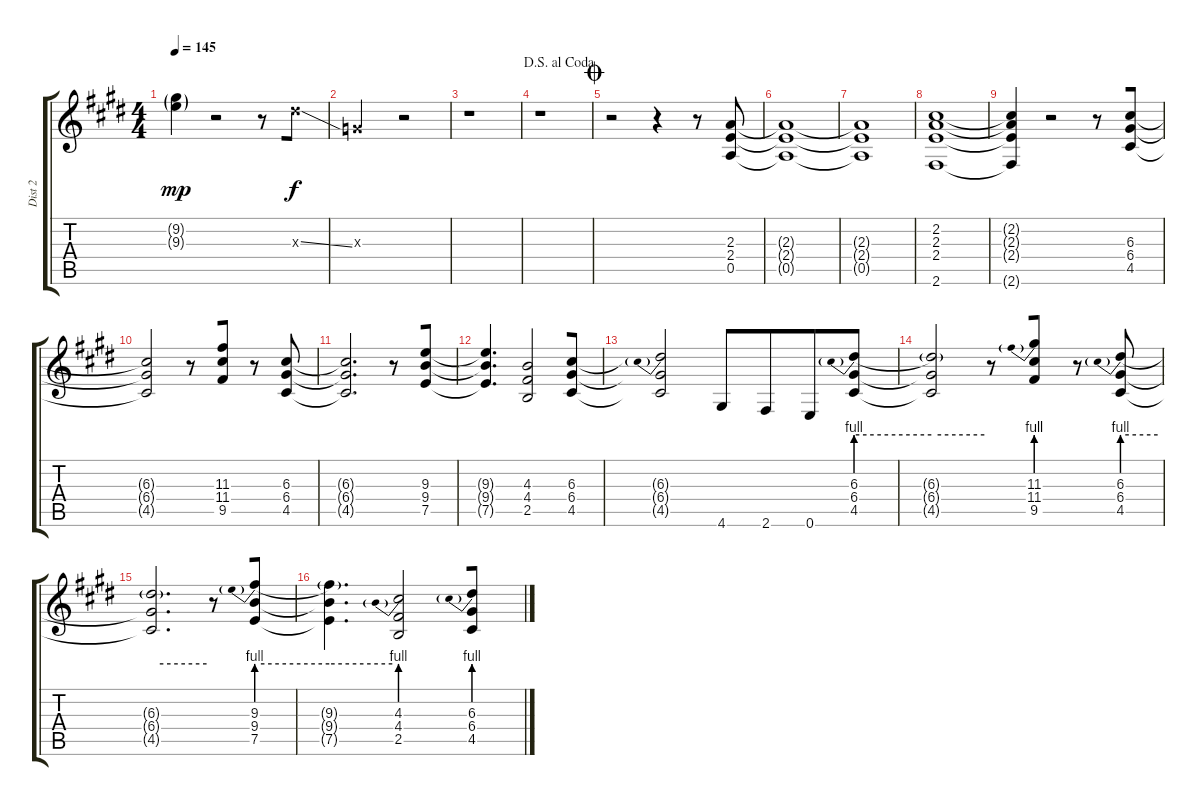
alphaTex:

\track ("Dist 2" "Dist 2") {instrument distortionguitar}
\staff {score tabs}
\tuning (E4 B3 G3 D3 A2 E2) {hide}
\ts (4 4)
\tempo 145
\clef g2
\ks e
(9.2{g} 9.3{g}).4{dy mp beam merge} r.2{beam merge} r.8{beam merge} 8.3{ss x}.8{dy f} |
\ks c#minor
0.3{x}.2{beam merge} r.2 |
r.1 |
\jump dalsegnoalcoda
r.1 |
\jump coda
\ks e
r.2{beam merge} r.4{beam merge} r.8{beam merge} (2.3 2.4 0.5).8 |
\ks c#minor
(2.3{t} 2.4{t} 0.5{t}).1 |
(2.3{t} 2.4{t} 0.5{t}).1 |
(2.2 2.3 2.4 2.6).1 |
\ks e
(2.2{t} 2.3{t} 2.4{t} 2.6{t}).4{beam merge} r.2{beam merge} r.8{beam merge} (6.3 6.4 4.5).8 |
\ks c#minor
(6.3{t} 6.4{t} 4.5{t}).2{beam merge} r.8{beam merge} (11.3 11.4 9.5).8 r.8{beam merge} (6.3 6.4 4.5).8 |
(6.3{t} 6.4{t} 4.5{t}).2{d beam merge} r.8{beam merge} (9.3 9.4 7.5).8 |
(9.3{t} 9.4{t} 7.5{t}).4{d beam merge} (4.3 4.4 2.5).2{beam merge} (6.3 6.4 4.5).8 |
\ks e
(6.3{be (prebend 0 4 60 4) t} 6.4{t} 4.5{t}).2{beam merge} 4.6.8{beam merge} 2.6.8{beam merge} 0.6.8 (6.3{be (prebend 0 4 60 4)} 6.4 4.5).8 |
\ks c#minor
(6.3{be (hold 0 4 60 4) t} 6.4{t} 4.5{t}).2{beam merge} r.8{beam merge} (11.3{be (prebend 0 4 60 4)} 11.4 9.5).8 r.8{beam merge} (6.3{be (prebend 0 4 60 4)} 6.4 4.5).8 |
(6.3{be (hold 0 4 60 4) t} 6.4{t} 4.5{t}).2{d beam merge} r.8{beam merge} (9.3{be (prebend 0 4 60 4)} 9.4 7.5).8 |
(9.3{be (hold 0 4 60 4) t} 9.4{t} 7.5{t}).4{d} (4.3{be (prebend 0 4 60 4)} 4.4 2.5).2{beam merge} (6.3{be (prebend 0 4 60 4)} 6.4 4.5).8
